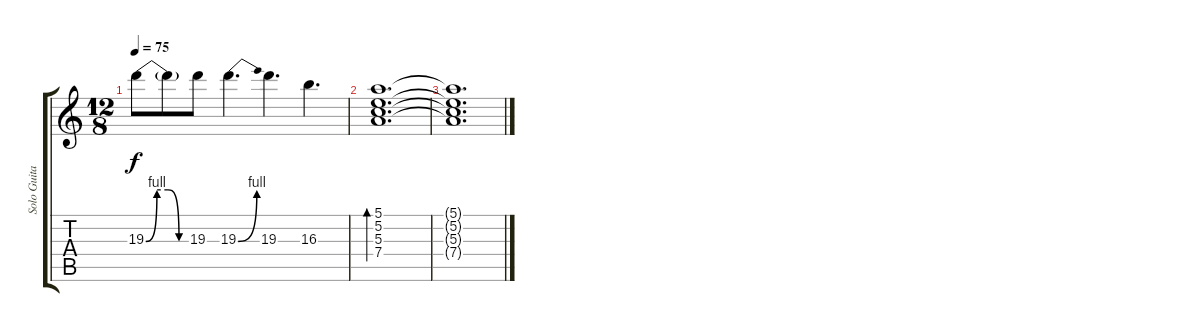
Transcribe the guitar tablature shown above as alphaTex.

\track ("Solo Guitar" "Solo Guita") {instrument distortionguitar}
\staff {score tabs}
\tuning (E4 B3 G3 D3 A2 E2) {hide}
\ts (12 8)
\tempo 75
\clef g2
\ks c
19.3{be (custom 0 0 15 4 30 4 45 0 60 0)}.8{dy f} 19.3{t}.8 19.3.8 19.3{be (bend 0 0 60 4)}.4{d} 19.3.4{d} 16.3.4{d} |
(5.1 5.2 5.3 7.4).1{d bd 120} |
(5.1{t} 5.2{t} 5.3{t} 7.4{t}).1{d}
